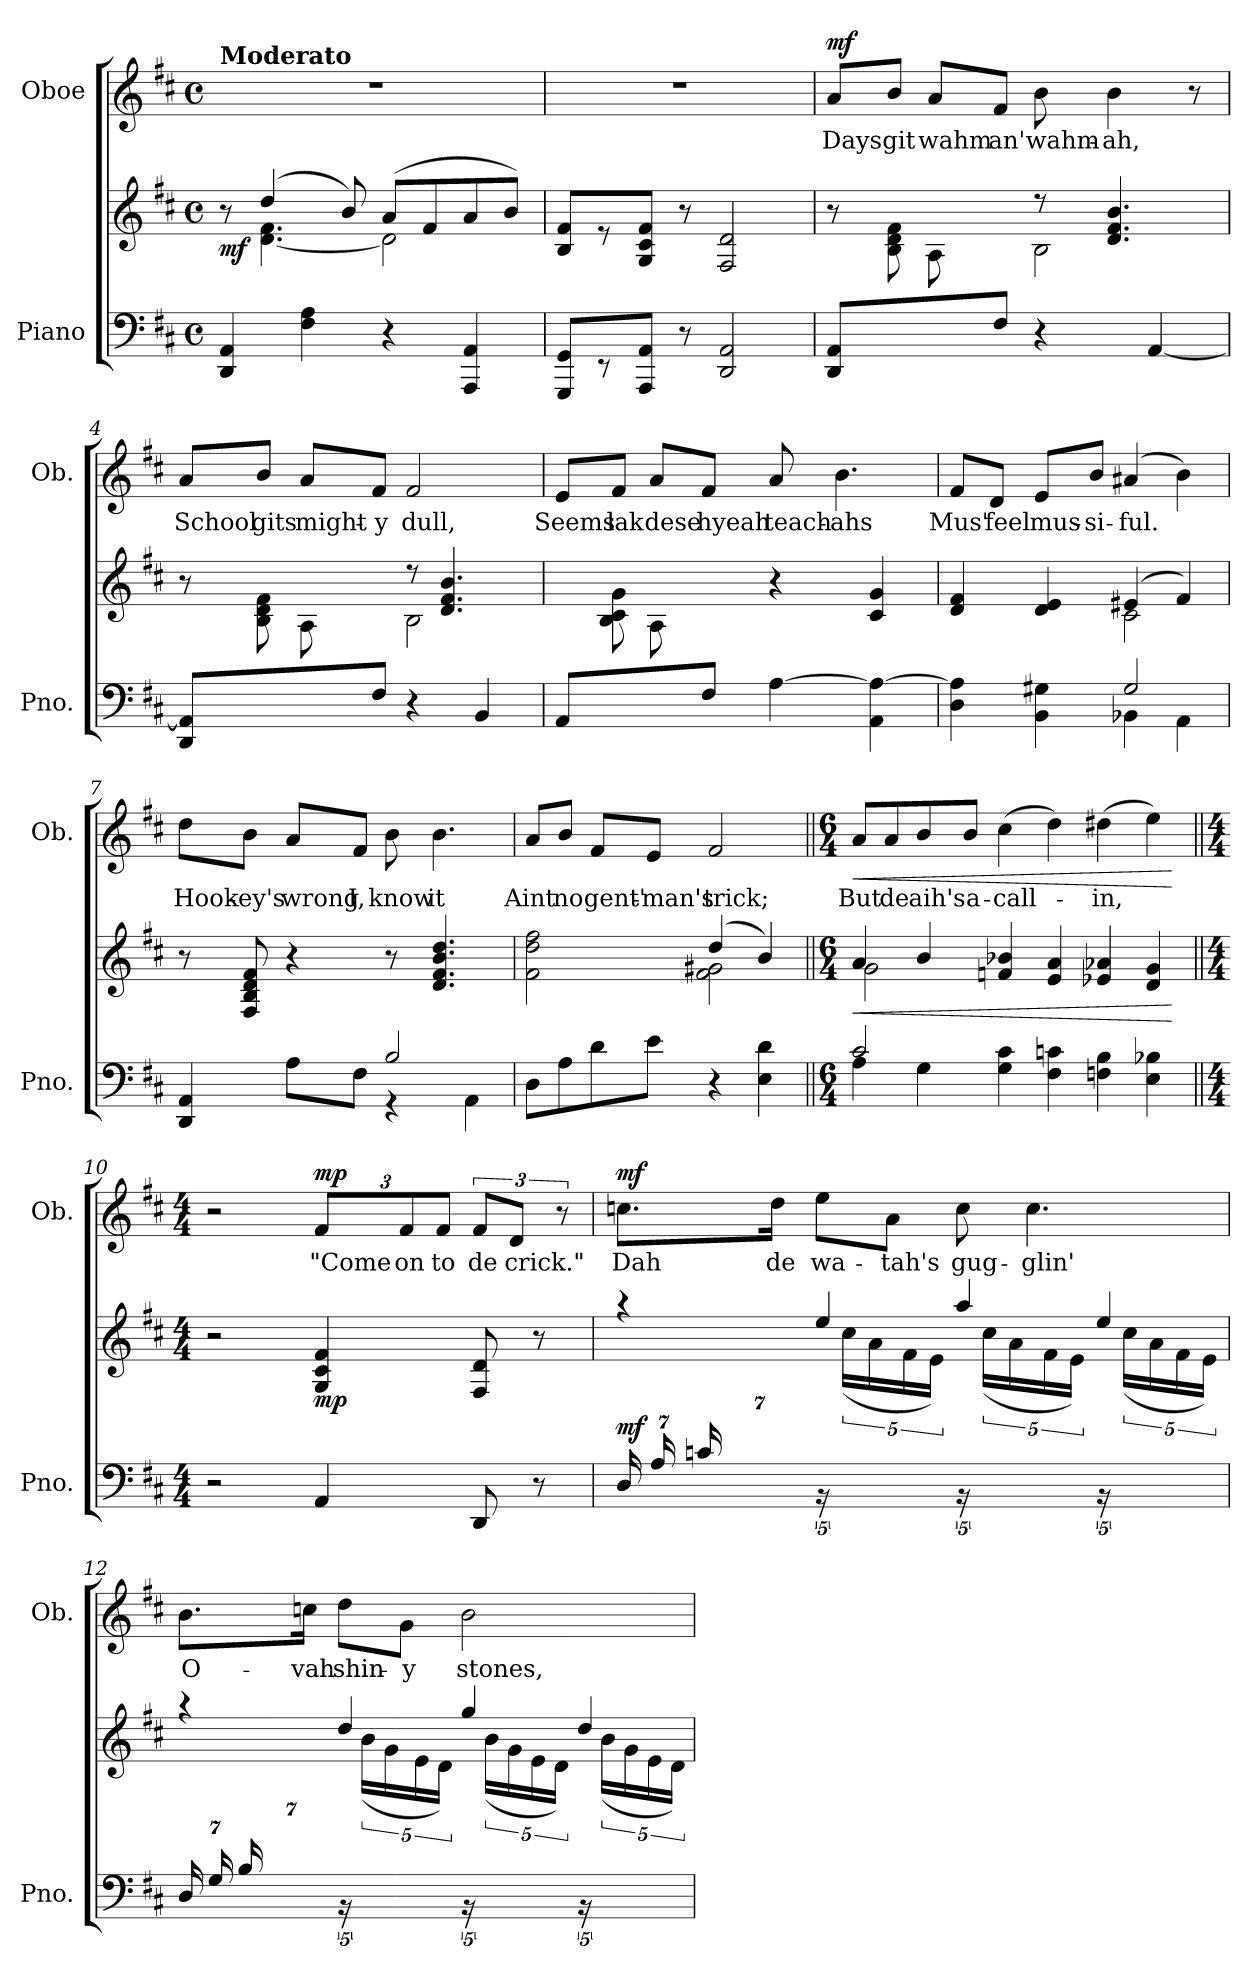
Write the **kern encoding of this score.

**kern	**kern	**dynam	**kern	**text	**dynam
*part2	*part2	*part2	*part1	*part1	*part1
*staff3	*staff2	*staff2/3	*staff1	*staff1	*staff1
*I"Piano	*	*	*I"Oboe	*	*
*I'Pno.	*	*	*I'Ob.	*	*
*clefF4	*clefG2	*	*clefG2	*	*
*k[f#c#]	*k[f#c#]	*	*k[f#c#]	*	*
*M4/4	*M4/4	*	*M4/4	*	*
*met(c)	*met(c)	*	*met(c)	*	*
=1	=1	=1	=1	=1	=1
*	*^	*	*	*	*
!	!	!	!	!LO:TX:a:B:t=Moderato	!	!
!	!	!	!LO:DY:b	!	!	!
4DD/ 4AA/	8r	8ryy	mf	1r	.	.
.	(4dd/	[4.d\ 4.f#\	.	.	.	.
4F#\ 4A\	.	.	.	.	.	.
.	8b/)	.	.	.	.	.
4r	(8a/L	2d\]	.	.	.	.
.	8f#/	.	.	.	.	.
4AAA/ 4AA/	8a/	.	.	.	.	.
.	8b/J)	.	.	.	.	.
*	*v	*v	*	*	*	*
=2	=2	=2	=2	=2	=2
8GGG/ 8GG/L	8B/ 8f#/L	.	1r	.	.
8r	8r	.	.	.	.
8AAA/ 8AA/J	8G/ 8c#/ 8f#/J	.	.	.	.
8r	8r	.	.	.	.
2DD/ 2AA/	2F#/ 2d/	.	.	.	.
=3	=3	=3	=3	=3	=3
*	*^	*	*	*	*
*	*	*^	*	*	*	*
!	!	!	!	!	!	!LO:LY:b	!LO:DY:a
8DD/ 8AA/L	8r	2ryy	8ryy	.	8a/L	Days	mf
!	!	!	!	!	!	!LO:LY:b	!
4ryy	8ryy	.	8B\ 8d\ 8f#\	.	8b/J	git	.
!	!	!	!	!	!	!LO:LY:b	!
.	4ryy	.	8A\	.	8a/L	wahm	.
!	!	!	!	!	!	!LO:LY:b	!
8F#/J	.	.	2ryy	.	8f#/J	an'	.
!	!	!	!	!	!	!LO:LY:b	!
4r	8r	2B\	.	.	8b\	wahm-	.
!	!	!	!	!	!	!LO:LY:b	!
.	4.d/ 4.f#/ 4.b/	.	.	.	4b\	-ah,	.
[4AA/	.	.	.	.	.	.	.
.	.	.	8ryy	.	8r	.	.
!!LO:LB:g=z
=4	=4	=4	=4	=4	=4	=4	=4
!	!	!	!	!	!	!LO:LY:b	!
8DD/ 8AA/]L	8r	2ryy	8ryy	.	8a/L	School	.
!	!	!	!	!	!	!LO:LY:b	!
4ryy	8ryy	.	8B\ 8d\ 8f#\	.	8b/J	gits	.
!	!	!	!	!	!	!LO:LY:b	!
.	4ryy	.	8A\	.	8a/L	might-	.
!	!	!	!	!	!	!LO:LY:b	!
8F#/J	.	.	2ryy	.	8f#/J	-y	.
!	!	!	!	!	!	!LO:LY:b	!
4r	8r	2B\	.	.	2f#/	dull,	.
.	4.d/ 4.f#/ 4.b/	.	.	.	.	.	.
4BB/	.	.	.	.	.	.	.
.	.	.	8ryy	.	.	.	.
=5	=5	=5	=5	=5	=5	=5	=5
!	!	!	!	!	!	!LO:LY:b	!
*	*	*v	*v	*	*	*	*
8AA/L	2ryy	8ryy	.	8e/L	Seems	.
!	!	!	!	!	!LO:LY:b	!
4ryy	.	8B\ 8c#\ 8g\	.	8f#/J	lak	.
!	!	!	!	!	!LO:LY:b	!
.	.	8A\	.	8a/L	dese	.
!	!	!	!	!	!LO:LY:b	!
8F#/J	.	2ryy	.	8f#/J	hyeah	.
!	!	!	!	!	!LO:LY:b	!
[4A\	4r	.	.	8a/	teach-	.
!	!	!	!	!	!LO:LY:b	!
.	.	.	.	4.b\	-ahs	.
4AA\ 4A\_	4c#/ 4g/	.	.	.	.	.
.	.	8ryy	.	.	.	.
=6	=6	=6	=6	=6	=6	=6
*^	*	*	*	*	*	*
!	!	!	!	!	!	!LO:LY:b	!
4D\ 4A\]	2ryy	4d/ 4f#/	2ryy	.	8f#/L	Mus'	.
!	!	!	!	!	!	!LO:LY:b	!
.	.	.	.	.	8d/J	feel	.
!	!	!	!	!	!	!LO:LY:b	!
4BB\ 4G#X\	.	4d/ 4e/	.	.	8e/L	mus-	.
!	!	!	!	!	!	!LO:LY:b	!
.	.	.	.	.	8b/J	-si-	.
!	!	!	!	!	!	!LO:LY:b	!
2G#/	4BB-X\	(4e#X/	2c#\	.	(4a#X/	-ful.	.
.	4AA\	4f#/)	.	.	4b\)	.	.
*	*	*v	*v	*	*	*	*
!!LO:LB:g=z
=7	=7	=7	=7	=7	=7	=7
!	!	!	!	!	!LO:LY:b	!
4DD/ 4AA/	2ryy	8r	.	8dd\L	Hook-	.
!	!	!	!	!	!LO:LY:b	!
.	.	8F#/ 8B/ 8d/ 8f#/	.	8b\J	-ey's	.
!	!	!	!	!	!LO:LY:b	!
8A\L	.	4r	.	8a/L	wrong	.
!	!	!	!	!	!LO:LY:b	!
8F#\J	.	.	.	8f#/J	I,	.
!	!	!	!	!	!LO:LY:b	!
2B/	4r	8r	.	8b\	know	.
!	!	!	!	!	!LO:LY:b	!
.	.	4.d/ 4.f#/ 4.b/ 4.dd/	.	4.b\	it	.
.	4AA\	.	.	.	.	.
=8	=8	=8	=8	=8	=8	=8
*	*	*^	*	*	*	*
!	!	!	!	!	!	!LO:LY:b	!
*v	*v	*	*	*	*	*	*
8D\L	2f#\ 2dd\ 2ff#\	2ryy	.	8a/L	Aint	.
!	!	!	!	!	!LO:LY:b	!
8A\	.	.	.	8b/J	no	.
!	!	!	!	!	!LO:LY:b	!
8d\	.	.	.	8f#/L	gent'-	.
!	!	!	!	!	!LO:LY:b	!
8e\J	.	.	.	8e/J	-man's	.
!	!	!	!	!	!LO:LY:b	!
4r	(4dd/	2f#\ 2g#X\	.	2f#/	trick;	.
4E\ 4d\	4b/)	.	.	.	.	.
=9||	=9||	=9||	=9||	=9||	=9||	=9||
*M6/4	*M6/4	*	*	*M6/4	*	*
*^	*	*	*	*	*	*
!	!	!	!	!LO:HP:b	!	!LO:LY:b	!LO:HP:b
2c#/	4A\	4a/	2g\	<	8a/L	But	<
!	!	!	!	!	!	!LO:LY:b	!
.	.	.	.	.	8a/	de	.
!	!	!	!	!	!	!LO:LY:b	!
.	4G\	4b/	.	.	8b/	aih's	.
!	!	!	!	!	!	!LO:LY:b	!
.	.	.	.	.	8b/J	a-	.
!	!	!	!	!	!	!LO:LY:b	!
4G\ 4c#\	1ryy	4fn/ 4b-X/	1ryy	.	(4cc#\	-call-	.
4F#\ 4cn\	.	4e/ 4a/	.	.	4dd\)	.	.
!	!	!	!	!	!	!LO:LY:b	!
4Fn\ 4B\	.	4e-X/ 4a-X/	.	.	(4dd#X\	-in,	.
4E\ 4B-X\	.	4d/ 4g/	.	.	4ee\)	.	.
*v	*v	*	*	*	*	*	*
*	*v	*v	*	*	*	*
.	.	[	.	.	[
!!LO:PB:g=z
=10||	=10||	=10||	=10||	=10||	=10||
*M4/4	*M4/4	*	*M4/4	*	*
2r	2r	.	2r	.	.
!	!	!LO:DY:b	!	!LO:LY:b	!LO:DY:a
4AA/	4G/ 4c#/ 4f#/	mp	12f#/L	"Come	mp
!	!	!	!	!LO:LY:b	!
.	.	.	12f#/	on	.
!	!	!	!	!LO:LY:b	!
.	.	.	12f#/J	to	.
!	!	!	!	!LO:LY:b	!
8DD/	8F#/ 8d/	.	12f#/L	de	.
!	!	!	!	!LO:LY:b	!
.	.	.	12d/J	crick."	.
8r	8r	.	.	.	.
.	.	.	12r	.	.
=11	=11	=11	=11	=11	=11
*Xbrackettup	*	*	*	*	*
*	*^	*	*	*	*
!	!	!	!LO:DY:b	!	!LO:LY:b	!LO:DY:a
(28D/LL	4r	14.ryy	mf	8.ccn\L	Dah	mf
28A/	.	.	.	.	.	.
28cn/	.	.	.	.	.	.
7ryy	.	28e\	.	.	.	.
.	.	28f#\	.	.	.	.
.	.	28a\	.	.	.	.
!	!	!	!	!	!LO:LY:b	!
.	.	.	.	16dd\Jk	de	.
.	.	28ccn\JJ)	.	.	.	.
*brackettup	*	*	*	*	*	*
!	!	!	!	!	!LO:LY:b	!
20rBB	4ee/	20ryy	.	8ee\L	wa-	.
5ryy	.	(20cc\LL	.	.	.	.
.	.	20a\	.	.	.	.
!	!	!	!	!	!LO:LY:b	!
.	.	.	.	8a\J	-tah's	.
.	.	20f#\	.	.	.	.
.	.	20e\JJ)	.	.	.	.
!	!	!	!	!	!LO:LY:b	!
20rBB	4aa/	20ryy	.	8cc\	gug-	.
5ryy	.	(20cc\LL	.	.	.	.
.	.	20a\	.	.	.	.
!	!	!	!	!	!LO:LY:b	!
.	.	.	.	4.cc\	-glin'	.
.	.	20f#\	.	.	.	.
.	.	20e\JJ)	.	.	.	.
20rBB	4ee/	20ryy	.	.	.	.
5ryy	.	(20cc\LL	.	.	.	.
.	.	20a\	.	.	.	.
.	.	20f#\	.	.	.	.
.	.	20e\JJ)	.	.	.	.
!!LO:LB:g=z
=12	=12	=12	=12	=12	=12	=12
*Xbrackettup	*	*	*	*	*	*
!	!	!	!	!	!LO:LY:b	!
(28D/LL	4r	14.ryy	.	8.b\L	O-	.
28G/	.	.	.	.	.	.
28B/	.	.	.	.	.	.
7ryy	.	28d\	.	.	.	.
.	.	28e\	.	.	.	.
.	.	28g\	.	.	.	.
!	!	!	!	!	!LO:LY:b	!
.	.	.	.	16ccn\Jk	-vah	.
.	.	28b\JJ)	.	.	.	.
*brackettup	*	*	*	*	*	*
!	!	!	!	!	!LO:LY:b	!
20rBB	4dd/	20ryy	.	8dd\L	shin-	.
5ryy	.	(20b\LL	.	.	.	.
.	.	20g\	.	.	.	.
!	!	!	!	!	!LO:LY:b	!
.	.	.	.	8g\J	-y	.
.	.	20e\	.	.	.	.
.	.	20d\JJ)	.	.	.	.
!	!	!	!	!	!LO:LY:b	!
20rBB	4gg/	20ryy	.	2b\	stones,	.
5ryy	.	(20b\LL	.	.	.	.
.	.	20g\	.	.	.	.
.	.	20e\	.	.	.	.
.	.	20d\JJ)	.	.	.	.
20rBB	4dd/	20ryy	.	.	.	.
5ryy	.	(20b\LL	.	.	.	.
.	.	20g\	.	.	.	.
.	.	20e\	.	.	.	.
.	.	20d\JJ)	.	.	.	.
*	*v	*v	*	*	*	*
=	=	=	=	=	=
*-	*-	*-	*-	*-	*-
